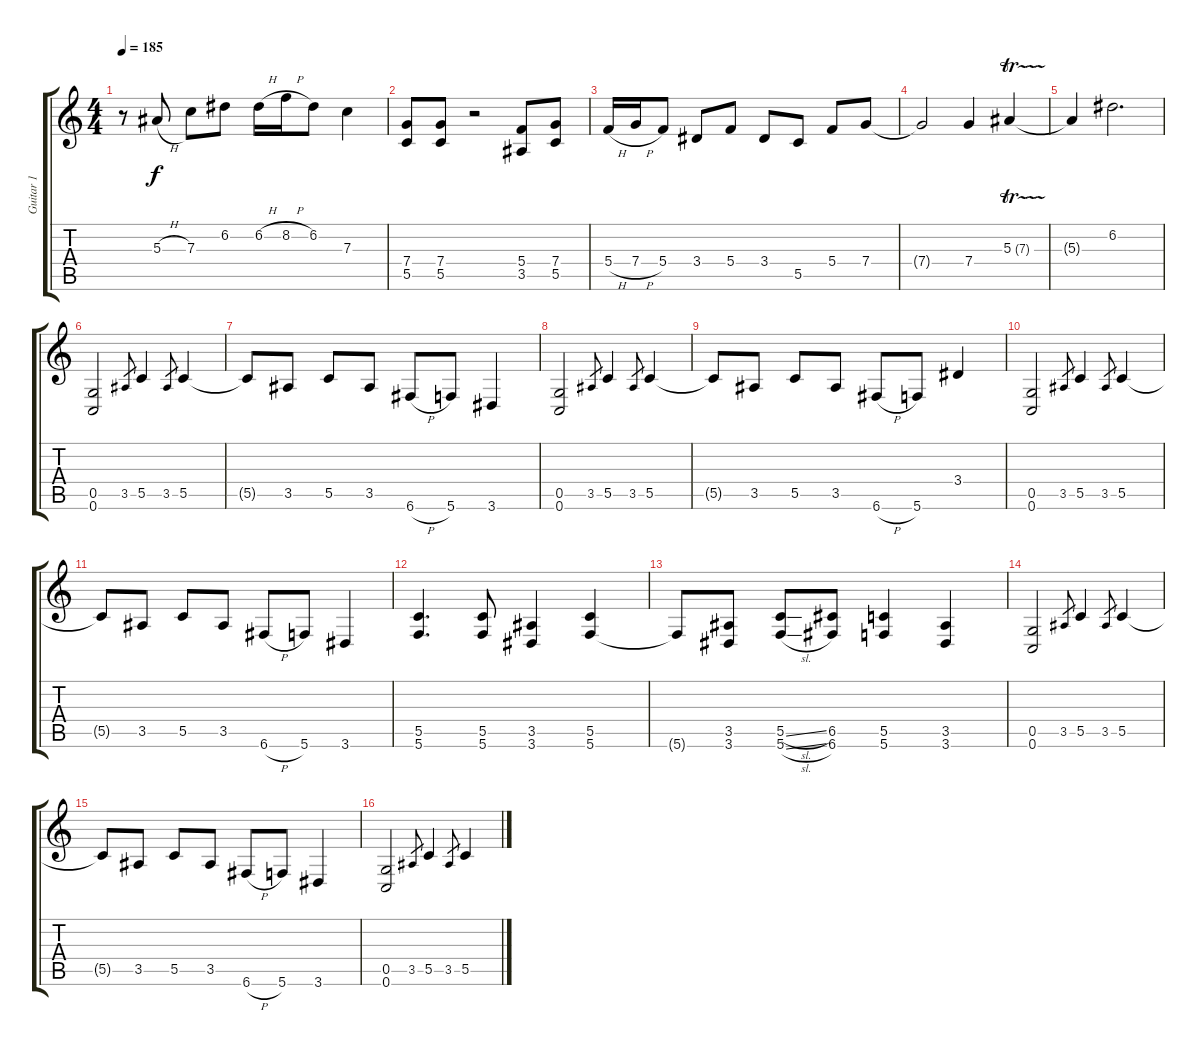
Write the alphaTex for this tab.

\track ("Guitar 1" "Guitar 1") {instrument overdrivenguitar}
\staff {score tabs}
\tuning (D4 A3 F3 C3 G2 C2) {hide}
\ts (4 4)
\tempo 185
\clef g2
\ks c
r.8{dy f} 5.3{h}.8 7.3.8 6.2.8 6.2{h}.16 8.2{h}.16 6.2.8 7.3.4 |
(7.4 5.5).8 (7.4 5.5).8 r.2 (5.4 3.5).8 (7.4 5.5).8 |
5.4{h}.16 7.4{h}.16 5.4.8 3.4.8 5.4.8 3.4.8 5.5.8 5.4.8 7.4.8 |
7.4{t}.2 7.4.4 5.3{tr (7 16)}.4 |
5.3{t}.4 6.2.2{d} |
(0.5 0.6).2 3.5.8{gr} 5.5.4 3.5.8{gr} 5.5.4 |
5.5{t}.8 3.5.8 5.5.8 3.5.8 6.6{h}.8 5.6.8 3.6.4 |
(0.5 0.6).2 3.5.8{gr} 5.5.4 3.5.8{gr} 5.5.4 |
5.5{t}.8 3.5.8 5.5.8 3.5.8 6.6{h}.8 5.6.8 3.4.4 |
(0.5 0.6).2 3.5.8{gr} 5.5.4 3.5.8{gr} 5.5.4 |
5.5{t}.8 3.5.8 5.5.8 3.5.8 6.6{h}.8 5.6.8 3.6.4 |
(5.5 5.6).4{d} (5.5 5.6).8 (3.5 3.6).4 (5.5 5.6).4 |
5.6{t}.8 (3.5 3.6).8 (5.5{sl} 5.6{sl}).8 (6.5 6.6).8 (5.5 5.6).4 (3.5 3.6).4 |
(0.5 0.6).2 3.5.8{gr} 5.5.4 3.5.8{gr} 5.5.4 |
5.5{t}.8 3.5.8 5.5.8 3.5.8 6.6{h}.8 5.6.8 3.6.4 |
(0.5 0.6).2 3.5.8{gr} 5.5.4 3.5.8{gr} 5.5.4
